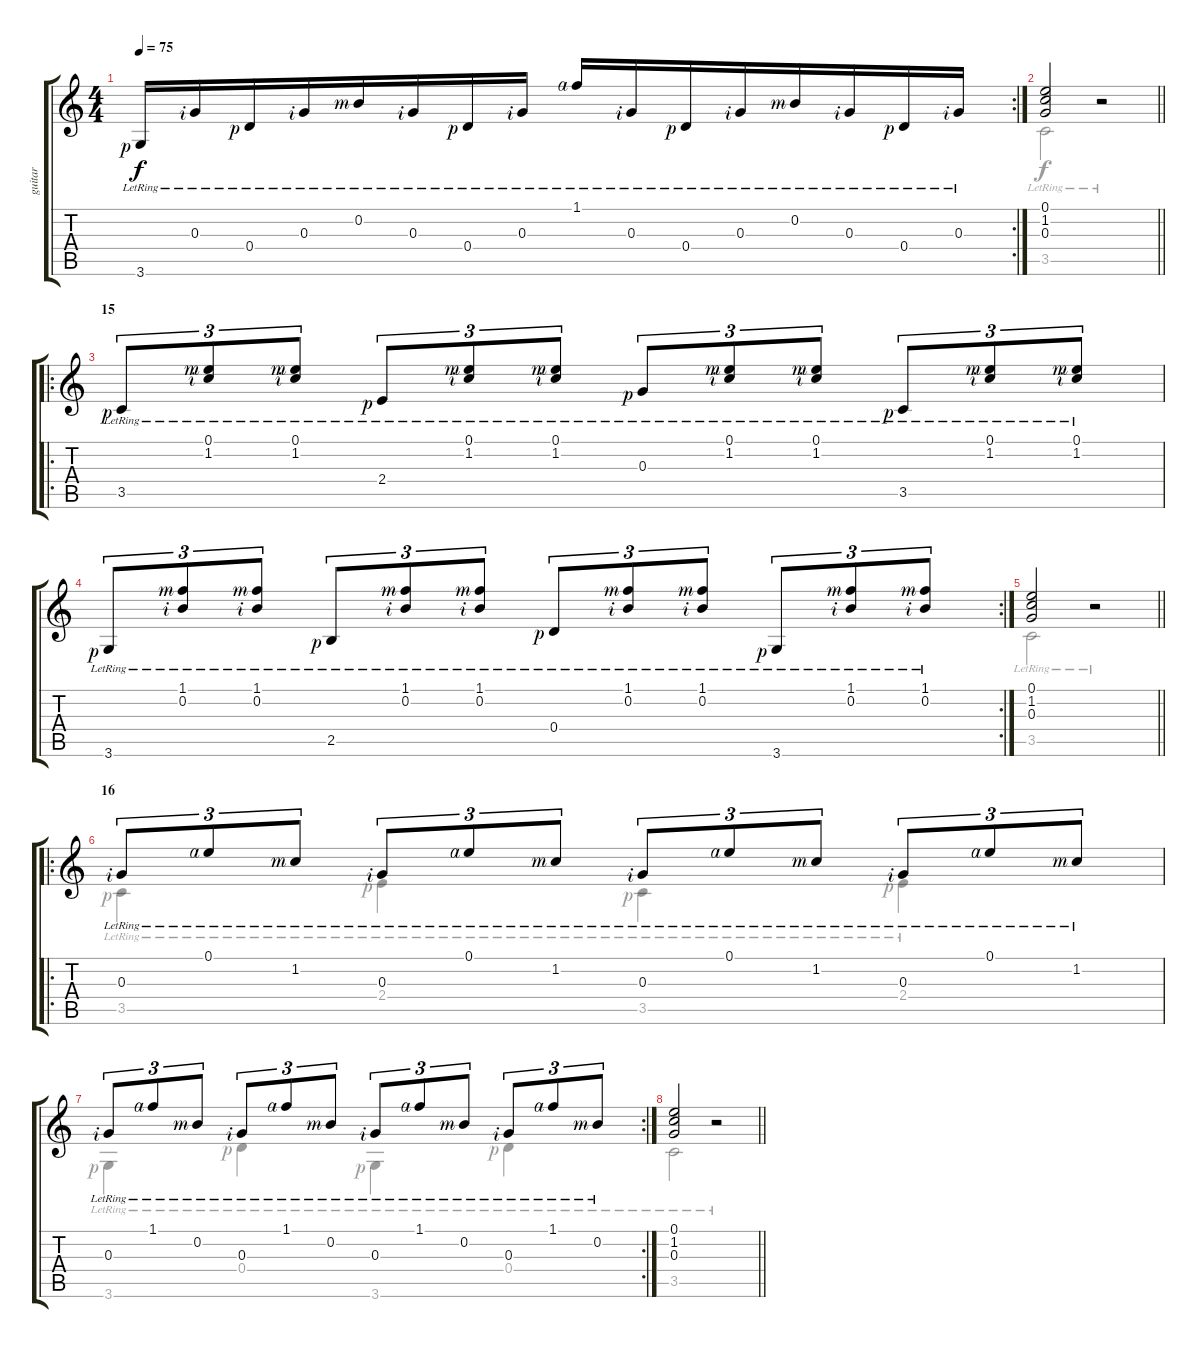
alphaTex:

\track ("guitar" "guitar") {instrument acousticguitarnylon}
\staff {score tabs}
\tuning (E4 B3 G3 D3 A2 E2) {hide}
\voice
\rc 2
\ts (4 4)
\tempo 75
\clef g2
\ks c
3.6{lr rf 1}.16{dy f} 0.3{lr rf 2}.16 0.4{lr rf 1}.16 0.3{lr rf 2}.16{beam merge} 0.2{lr rf 3}.16 0.3{lr rf 2}.16 0.4{lr rf 1}.16 0.3{lr rf 2}.16 1.1{lr rf 4}.16{beam Up} 0.3{lr rf 2}.16{beam Up} 0.4{lr rf 1}.16{beam Up} 0.3{lr rf 2}.16{beam Up beam merge} 0.2{lr rf 3}.16{beam Up} 0.3{lr rf 2}.16{beam Up} 0.4{lr rf 1}.16{beam Up} 0.3{lr rf 2}.16{beam Up} |
\barLineRight lightlight
(0.1 1.2 0.3).2 r.2 |
\ro
\section ("" "15")
3.5{lr rf 1}.8{tu (3 2)} (0.1{lr rf 3} 1.2{lr rf 2}).8{tu (3 2)} (0.1{lr rf 3} 1.2{lr rf 2}).8{tu (3 2)} 2.4{lr rf 1}.8{tu (3 2) beam Up} (0.1{lr rf 3} 1.2{lr rf 2}).8{tu (3 2) beam Up} (0.1{lr rf 3} 1.2{lr rf 2}).8{tu (3 2) beam Up} 0.3{lr rf 1}.8{tu (3 2) beam Up} (0.1{lr rf 3} 1.2{lr rf 2}).8{tu (3 2) beam Up} (0.1{lr rf 3} 1.2{lr rf 2}).8{tu (3 2) beam Up} 3.5{lr rf 1}.8{tu (3 2)} (0.1{lr rf 3} 1.2{lr rf 2}).8{tu (3 2)} (0.1{lr rf 3} 1.2{lr rf 2}).8{tu (3 2)} |
\rc 2
3.6{lr rf 1}.8{tu (3 2)} (1.1{lr rf 3} 0.2{lr rf 2}).8{tu (3 2)} (1.1{lr rf 3} 0.2{lr rf 2}).8{tu (3 2)} 2.5{lr rf 1}.8{tu (3 2)} (1.1{lr rf 3} 0.2{lr rf 2}).8{tu (3 2)} (1.1{lr rf 3} 0.2{lr rf 2}).8{tu (3 2)} 0.4{lr rf 1}.8{tu (3 2) beam Up} (1.1{lr rf 3} 0.2{lr rf 2}).8{tu (3 2) beam Up} (1.1{lr rf 3} 0.2{lr rf 2}).8{tu (3 2) beam Up} 3.6{lr rf 1}.8{tu (3 2)} (1.1{lr rf 3} 0.2{lr rf 2}).8{tu (3 2)} (1.1{lr rf 3} 0.2{lr rf 2}).8{tu (3 2)} |
\barLineRight lightlight
(0.1 1.2 0.3).2 r.2 |
\ro
\section ("" "16")
0.3{lr rf 2}.8{tu (3 2)} 0.1{lr rf 4}.8{tu (3 2)} 1.2{lr rf 3}.8{tu (3 2)} 0.3{lr rf 2}.8{tu (3 2) beam Up} 0.1{lr rf 4}.8{tu (3 2) beam Up} 1.2{lr rf 3}.8{tu (3 2) beam Up} 0.3{lr rf 2}.8{tu (3 2)} 0.1{lr rf 4}.8{tu (3 2)} 1.2{lr rf 3}.8{tu (3 2)} 0.3{lr rf 2}.8{tu (3 2) beam Up} 0.1{lr rf 4}.8{tu (3 2) beam Up} 1.2{lr rf 3}.8{tu (3 2) beam Up} |
\rc 2
0.3{lr rf 2}.8{tu (3 2)} 1.1{lr rf 4}.8{tu (3 2)} 0.2{lr rf 3}.8{tu (3 2)} 0.3{lr rf 2}.8{tu (3 2) beam Up} 1.1{lr rf 4}.8{tu (3 2) beam Up} 0.2{lr rf 3}.8{tu (3 2) beam Up} 0.3{lr rf 2}.8{tu (3 2)} 1.1{lr rf 4}.8{tu (3 2)} 0.2{lr rf 3}.8{tu (3 2)} 0.3{lr rf 2}.8{tu (3 2) beam Up} 1.1{lr rf 4}.8{tu (3 2) beam Up} 0.2{lr rf 3}.8{tu (3 2) beam Up} |
\barLineRight lightlight
(0.1 1.2 0.3).2 r.2
\voice
\clef g2
\ottava regular
\simile none
\ks c
|
\barLineRight lightlight
3.5{lr}.2 r.2 |
|
|
\barLineRight lightlight
3.5{lr}.2 r.2 |
3.5{lr rf 1}.4 2.4{lr rf 1}.4 3.5{lr rf 1}.4 2.4{lr rf 1}.4 |
3.6{lr rf 1}.4 0.4{lr rf 1}.4 3.6{lr rf 1}.4 0.4{lr rf 1}.4 |
\barLineRight lightlight
3.5{lr}.2 r.2
